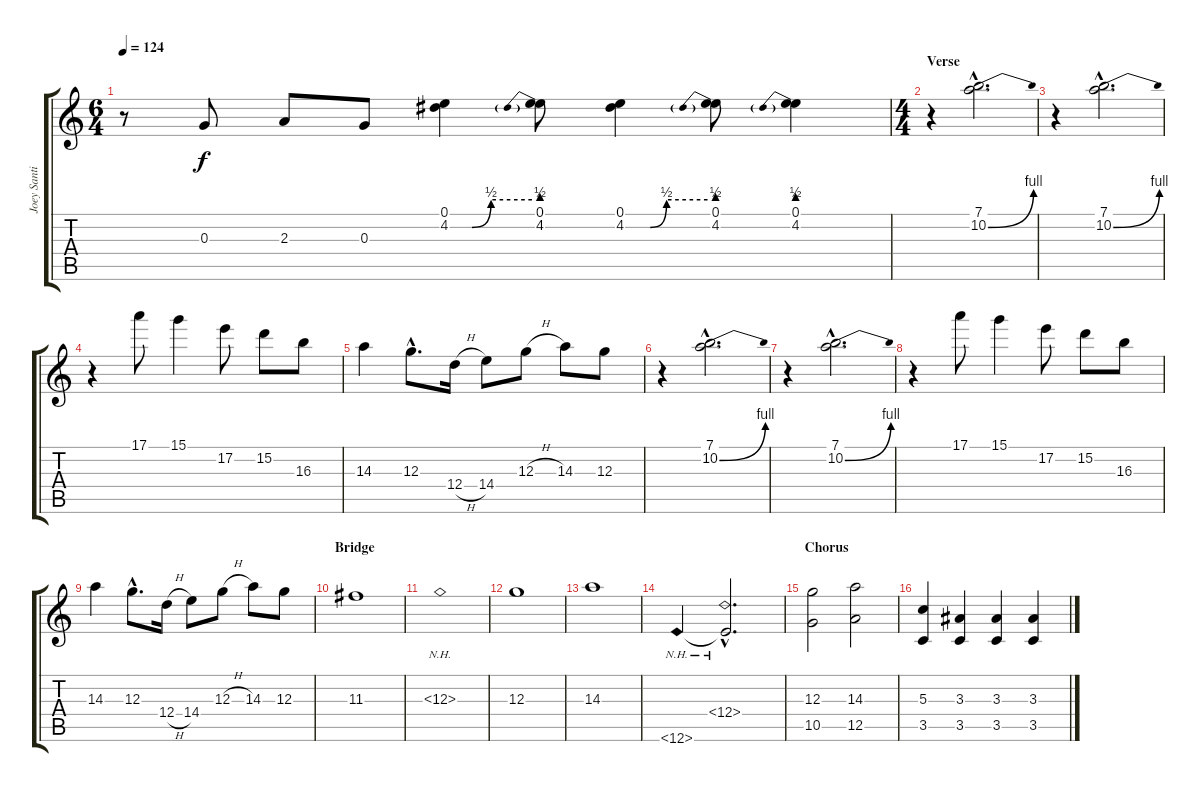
\track ("Joey Santiago" "Joey Santi") {instrument distortionguitar}
\staff {score tabs}
\tuning (E4 B3 G3 D3 A2 E2) {hide}
\ts (6 4)
\tempo 124
\clef g2
\ks c
r.8{dy f} 0.3.8 2.3.8 0.3.8 (0.1 4.2{be (custom 0 0 10 0 16 0 30 2 60 2)}).4 (0.1 4.2{be (prebend 0 2 60 2)}).8 (0.1 4.2{be (custom 0 0 11 0 18 0 30 2 60 2)}).4 (0.1 4.2{be (prebend 0 2 60 2)}).8 (0.1 4.2{be (prebend 0 2 60 2)}).4 |
\ts (4 4)
\section ("" "Verse")
r.4 (7.1{hac} 10.2{be (bend 0 0 60 4) hac}).2{d} |
r.4 (7.1{hac} 10.2{be (bend 0 0 60 4) hac}).2{d} |
r.4 17.1.8 15.1.4 17.2.8 15.2.8 16.3.8 |
14.3.4 12.3{hac}.8{d} 12.4{h}.16 14.4.8 12.3{h}.8 14.3.8 12.3.8 |
r.4 (7.1{hac} 10.2{be (bend 0 0 60 4) hac}).2{d} |
r.4 (7.1{hac} 10.2{be (bend 0 0 60 4) hac}).2{d} |
r.4 17.1.8 15.1.4 17.2.8 15.2.8 16.3.8 |
14.3.4 12.3{hac}.8{d} 12.4{h}.16 14.4.8 12.3{h}.8 14.3.8 12.3.8 |
\section ("" "Bridge")
11.3.1 |
12.3{nh}.1 |
12.3.1 |
14.3.1 |
12.6{nh}.4 (12.4{nh hac} 12.6{hac t}).2{d} |
\section ("" "Chorus")
(12.3 10.5).2 (14.3 12.5).2 |
(5.3 3.5).4 (3.3 3.5).4 (3.3 3.5).4 (3.3 3.5).4
